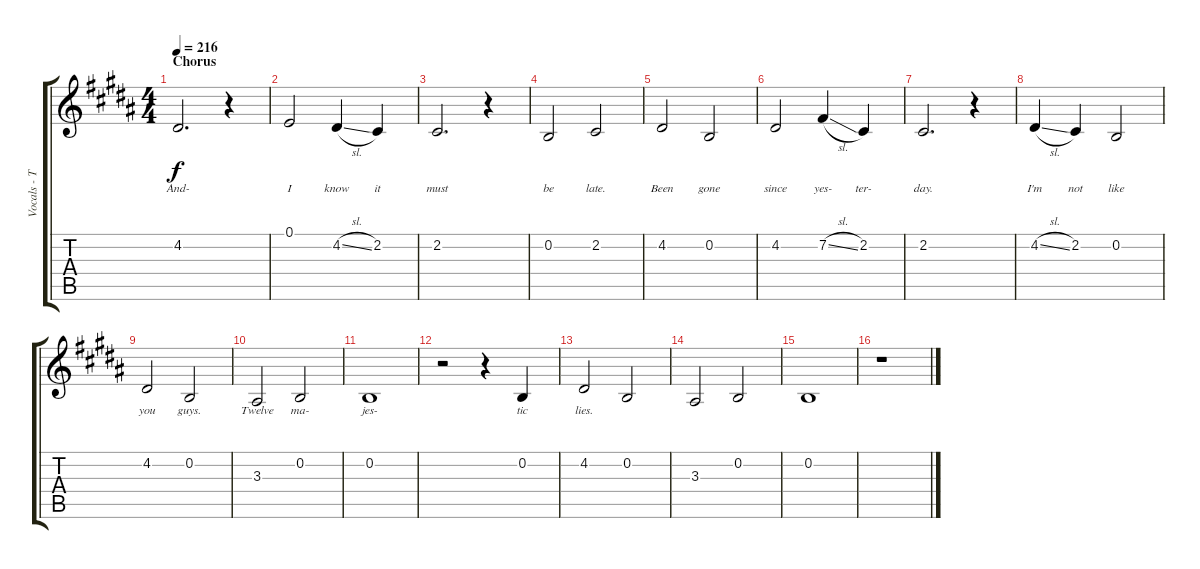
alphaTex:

\track ("Vocals - Tom DeLonge" "Vocals - T") {instrument clarinet}
\staff {score tabs}
\tuning (E4 B3 G3 D3 A2 E2) {hide}
\ts (4 4)
\section ("" "Chorus")
\tempo 216
\clef g2
\ks b
4.2.2{d lyrics (0 "And-") lyrics (1 "") lyrics (2 "") lyrics (3 "") lyrics (4 "") dy f} r.4 |
0.1.2{lyrics (0 "I") lyrics (1 "") lyrics (2 "") lyrics (3 "") lyrics (4 "")} 4.2{sl}.4{lyrics (0 "know") lyrics (1 "") lyrics (2 "") lyrics (3 "") lyrics (4 "")} 2.2.4{lyrics (0 "it") lyrics (1 "") lyrics (2 "") lyrics (3 "") lyrics (4 "")} |
2.2.2{d lyrics (0 "must") lyrics (1 "") lyrics (2 "") lyrics (3 "") lyrics (4 "")} r.4 |
0.2.2{lyrics (0 "be") lyrics (1 "") lyrics (2 "") lyrics (3 "") lyrics (4 "")} 2.2.2{lyrics (0 "late.") lyrics (1 "") lyrics (2 "") lyrics (3 "") lyrics (4 "")} |
4.2.2{lyrics (0 "Been") lyrics (1 "") lyrics (2 "") lyrics (3 "") lyrics (4 "")} 0.2.2{lyrics (0 "gone") lyrics (1 "") lyrics (2 "") lyrics (3 "") lyrics (4 "")} |
4.2.2{lyrics (0 "since") lyrics (1 "") lyrics (2 "") lyrics (3 "") lyrics (4 "")} 7.2{sl}.4{lyrics (0 "yes-") lyrics (1 "") lyrics (2 "") lyrics (3 "") lyrics (4 "")} 2.2.4{lyrics (0 "ter-") lyrics (1 "") lyrics (2 "") lyrics (3 "") lyrics (4 "")} |
2.2.2{d lyrics (0 "day.") lyrics (1 "") lyrics (2 "") lyrics (3 "") lyrics (4 "")} r.4 |
4.2{sl}.4{lyrics (0 "I'm") lyrics (1 "") lyrics (2 "") lyrics (3 "") lyrics (4 "")} 2.2.4{lyrics (0 "not") lyrics (1 "") lyrics (2 "") lyrics (3 "") lyrics (4 "")} 0.2.2{lyrics (0 "like") lyrics (1 "") lyrics (2 "") lyrics (3 "") lyrics (4 "")} |
4.2.2{lyrics (0 "you") lyrics (1 "") lyrics (2 "") lyrics (3 "") lyrics (4 "") volume 13} 0.2.2{lyrics (0 "guys.") lyrics (1 "") lyrics (2 "") lyrics (3 "") lyrics (4 "")} |
3.3.2{lyrics (0 "Twelve") lyrics (1 "") lyrics (2 "") lyrics (3 "") lyrics (4 "")} 0.2.2{lyrics (0 "ma-") lyrics (1 "") lyrics (2 "") lyrics (3 "") lyrics (4 "")} |
0.2.1{lyrics (0 "jes-") lyrics (1 "") lyrics (2 "") lyrics (3 "") lyrics (4 "")} |
r.2 r.4 0.2.4{lyrics (0 "tic") lyrics (1 "") lyrics (2 "") lyrics (3 "") lyrics (4 "")} |
4.2.2{lyrics (0 "lies.") lyrics (1 "") lyrics (2 "") lyrics (3 "") lyrics (4 "")} 0.2.2 |
3.3.2 0.2.2 |
0.2.1 |
r.1
